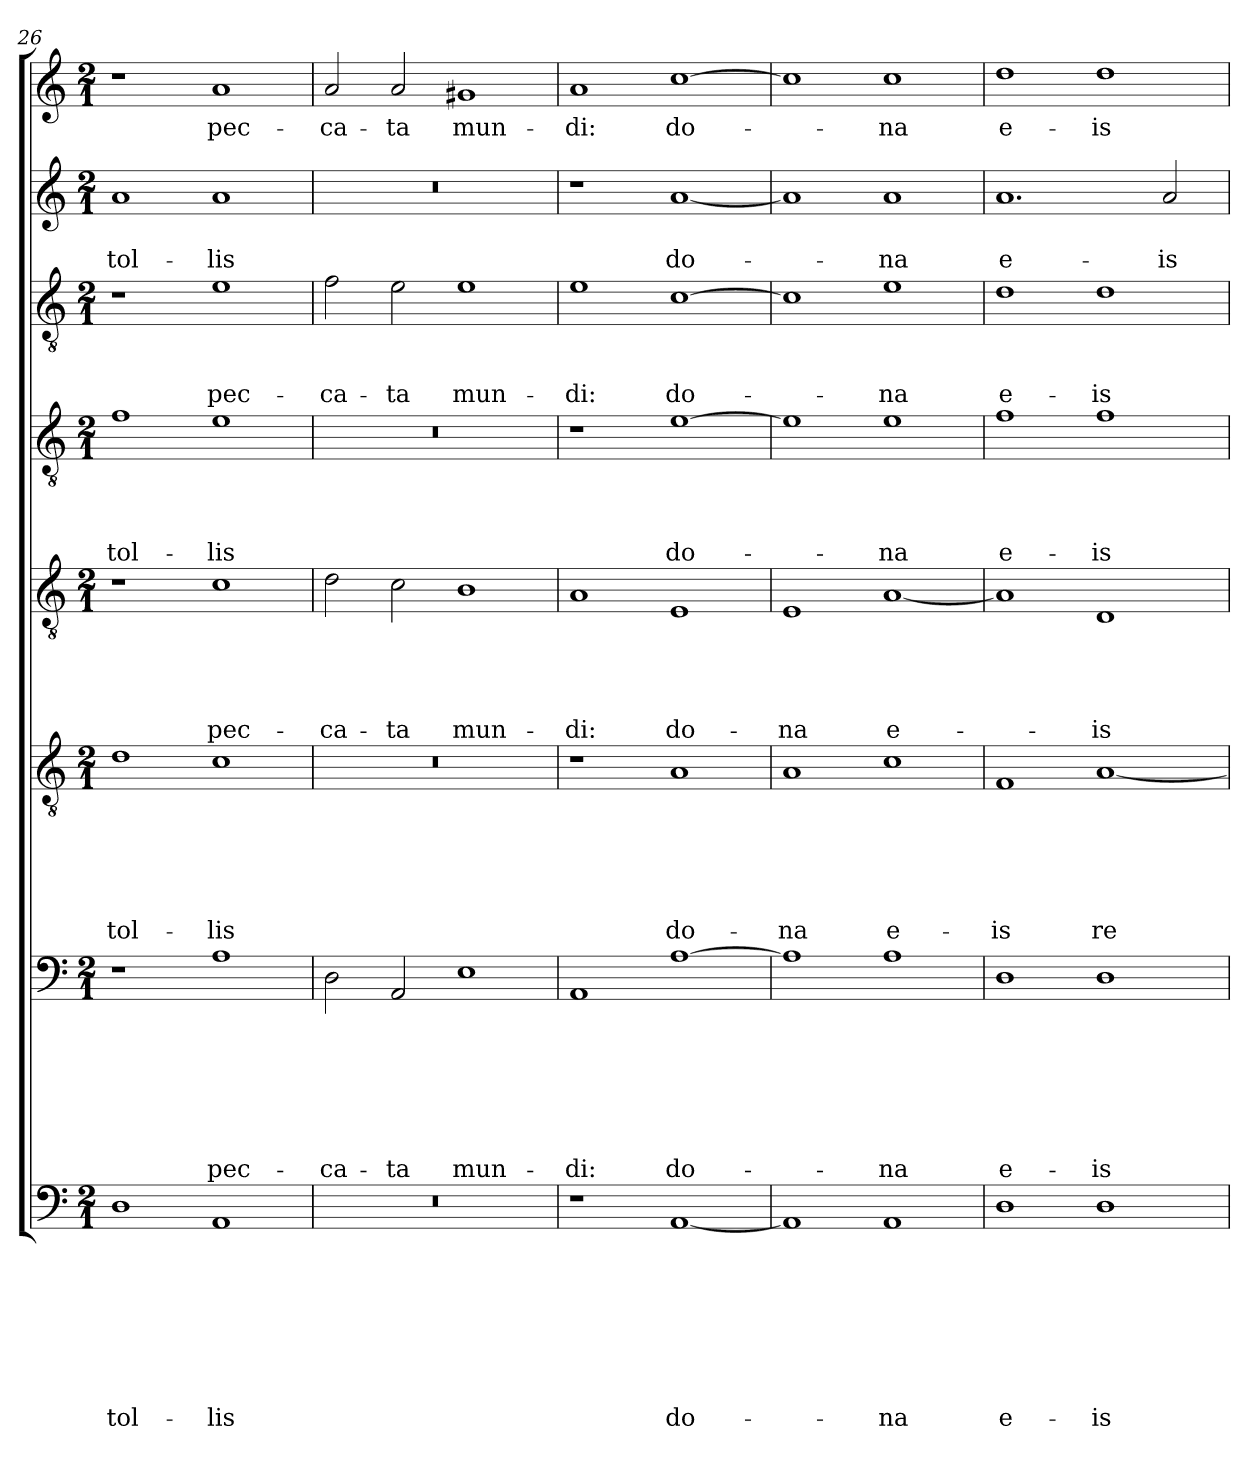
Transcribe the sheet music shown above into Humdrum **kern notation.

**kern	**text	**text	**text	**text	**text	**text	**text	**text	**kern	**text	**text	**text	**text	**text	**text	**text	**kern	**text	**text	**text	**text	**text	**text	**kern	**text	**text	**text	**text	**text	**kern	**text	**text	**text	**text	**kern	**text	**text	**text	**kern	**text	**text	**kern	**text
*part8	*part8	*part8	*part8	*part8	*part8	*part8	*part8	*part8	*part7	*part7	*part7	*part7	*part7	*part7	*part7	*part7	*part6	*part6	*part6	*part6	*part6	*part6	*part6	*part5	*part5	*part5	*part5	*part5	*part5	*part4	*part4	*part4	*part4	*part4	*part3	*part3	*part3	*part3	*part2	*part2	*part2	*part1	*part1
*staff8	*staff8	*staff8	*staff8	*staff8	*staff8	*staff8	*staff8	*staff8	*staff7	*staff7	*staff7	*staff7	*staff7	*staff7	*staff7	*staff7	*staff6	*staff6	*staff6	*staff6	*staff6	*staff6	*staff6	*staff5	*staff5	*staff5	*staff5	*staff5	*staff5	*staff4	*staff4	*staff4	*staff4	*staff4	*staff3	*staff3	*staff3	*staff3	*staff2	*staff2	*staff2	*staff1	*staff1
*clefF4	*	*	*	*	*	*	*	*	*clefF4	*	*	*	*	*	*	*	*clefGv2	*	*	*	*	*	*	*clefGv2	*	*	*	*	*	*clefGv2	*	*	*	*	*clefGv2	*	*	*	*clefG2	*	*	*clefG2	*
*k[]	*	*	*	*	*	*	*	*	*k[]	*	*	*	*	*	*	*	*k[]	*	*	*	*	*	*	*k[]	*	*	*	*	*	*k[]	*	*	*	*	*k[]	*	*	*	*k[]	*	*	*k[]	*
*C:	*	*	*	*	*	*	*	*	*C:	*	*	*	*	*	*	*	*C:	*	*	*	*	*	*	*C:	*	*	*	*	*	*C:	*	*	*	*	*C:	*	*	*	*C:	*	*	*C:	*
*M2/1	*	*	*	*	*	*	*	*	*M2/1	*	*	*	*	*	*	*	*M2/1	*	*	*	*	*	*	*M2/1	*	*	*	*	*	*M2/1	*	*	*	*	*M2/1	*	*	*	*M2/1	*	*	*M2/1	*
=26	=26	=26	=26	=26	=26	=26	=26	=26	=26	=26	=26	=26	=26	=26	=26	=26	=26	=26	=26	=26	=26	=26	=26	=26	=26	=26	=26	=26	=26	=26	=26	=26	=26	=26	=26	=26	=26	=26	=26	=26	=26	=26	=26
!	!	!	!	!	!	!	!	!LO:LY:b	!	!	!	!	!	!	!	!	!	!	!	!	!	!	!LO:LY:b	!	!	!	!	!	!	!	!	!	!	!LO:LY:b	!	!	!	!	!	!	!LO:LY:b	!	!
1D	.	.	.	.	.	.	.	tol-	1r	.	.	.	.	.	.	.	1d	.	.	.	.	.	tol-	1r	.	.	.	.	.	1f	.	.	.	tol-	1r	.	.	.	1a	.	tol-	1r	.
!	!	!	!	!	!	!	!	!LO:LY:b	!	!	!	!	!	!	!	!LO:LY:b	!	!	!	!	!	!	!LO:LY:b	!	!	!	!	!	!LO:LY:b	!	!	!	!	!LO:LY:b	!	!	!	!LO:LY:b	!	!	!LO:LY:b	!	!LO:LY:b
1AA	.	.	.	.	.	.	.	-lis	1A	.	.	.	.	.	.	pec-	1c	.	.	.	.	.	-lis	1c	.	.	.	.	pec-	1e	.	.	.	-lis	1e	.	.	pec-	1a	.	-lis	1a	pec-
=27	=27	=27	=27	=27	=27	=27	=27	=27	=27	=27	=27	=27	=27	=27	=27	=27	=27	=27	=27	=27	=27	=27	=27	=27	=27	=27	=27	=27	=27	=27	=27	=27	=27	=27	=27	=27	=27	=27	=27	=27	=27	=27	=27
!	!	!	!	!	!	!	!	!	!	!	!	!	!	!	!	!LO:LY:b	!	!	!	!	!	!	!	!	!	!	!	!	!LO:LY:b	!	!	!	!	!	!	!	!	!LO:LY:b	!	!	!	!	!LO:LY:b
0r	.	.	.	.	.	.	.	.	2D\	.	.	.	.	.	.	-ca-	0r	.	.	.	.	.	.	2d\	.	.	.	.	-ca-	0r	.	.	.	.	2f\	.	.	-ca-	0r	.	.	2a/	-ca-
!	!	!	!	!	!	!	!	!	!	!	!	!	!	!	!	!LO:LY:b	!	!	!	!	!	!	!	!	!	!	!	!	!LO:LY:b	!	!	!	!	!	!	!	!	!LO:LY:b	!	!	!	!	!LO:LY:b
.	.	.	.	.	.	.	.	.	2AA/	.	.	.	.	.	.	-ta	.	.	.	.	.	.	.	2c\	.	.	.	.	-ta	.	.	.	.	.	2e\	.	.	-ta	.	.	.	2a/	-ta
!	!	!	!	!	!	!	!	!	!	!	!	!	!	!	!	!LO:LY:b	!	!	!	!	!	!	!	!	!	!	!	!	!LO:LY:b	!	!	!	!	!	!	!	!	!LO:LY:b	!	!	!	!	!LO:LY:b
.	.	.	.	.	.	.	.	.	1E	.	.	.	.	.	.	mun-	.	.	.	.	.	.	.	1B	.	.	.	.	mun-	.	.	.	.	.	1e	.	.	mun-	.	.	.	1g#X	mun-
=28	=28	=28	=28	=28	=28	=28	=28	=28	=28	=28	=28	=28	=28	=28	=28	=28	=28	=28	=28	=28	=28	=28	=28	=28	=28	=28	=28	=28	=28	=28	=28	=28	=28	=28	=28	=28	=28	=28	=28	=28	=28	=28	=28
!	!	!	!	!	!	!	!	!	!	!	!	!	!	!	!	!LO:LY:b	!	!	!	!	!	!	!	!	!	!	!	!	!LO:LY:b	!	!	!	!	!	!	!	!	!LO:LY:b	!	!	!	!	!LO:LY:b
1r	.	.	.	.	.	.	.	.	1AA	.	.	.	.	.	.	-di:	1r	.	.	.	.	.	.	1A	.	.	.	.	-di:	1r	.	.	.	.	1e	.	.	-di:	1r	.	.	1a	-di:
!	!	!	!	!	!	!	!	!LO:LY:b	!	!	!	!	!	!	!	!LO:LY:b	!	!	!	!	!	!	!LO:LY:b	!	!	!	!	!	!LO:LY:b	!	!	!	!	!LO:LY:b	!	!	!	!LO:LY:b	!	!	!LO:LY:b	!	!LO:LY:b
[1AA	.	.	.	.	.	.	.	do-	[1A	.	.	.	.	.	.	do-	1A	.	.	.	.	.	do-	1E	.	.	.	.	do-	[1e	.	.	.	do-	[1c	.	.	do-	[1a	.	do-	[1cc	do-
=29	=29	=29	=29	=29	=29	=29	=29	=29	=29	=29	=29	=29	=29	=29	=29	=29	=29	=29	=29	=29	=29	=29	=29	=29	=29	=29	=29	=29	=29	=29	=29	=29	=29	=29	=29	=29	=29	=29	=29	=29	=29	=29	=29
!	!	!	!	!	!	!	!	!	!	!	!	!	!	!	!	!	!	!	!	!	!	!	!LO:LY:b	!	!	!	!	!	!LO:LY:b	!	!	!	!	!	!	!	!	!	!	!	!	!	!
1AA]	.	.	.	.	.	.	.	.	1A]	.	.	.	.	.	.	.	1A	.	.	.	.	.	-na	1E	.	.	.	.	-na	1e]	.	.	.	.	1c]	.	.	.	1a]	.	.	1cc]	.
!	!	!	!	!	!	!	!	!LO:LY:b	!	!	!	!	!	!	!	!LO:LY:b	!	!	!	!	!	!	!LO:LY:b	!	!	!	!	!	!LO:LY:b	!	!	!	!	!LO:LY:b	!	!	!	!LO:LY:b	!	!	!LO:LY:b	!	!LO:LY:b
1AA	.	.	.	.	.	.	.	-na	1A	.	.	.	.	.	.	-na	1c	.	.	.	.	.	e-	[1A	.	.	.	.	e-	1e	.	.	.	-na	1e	.	.	-na	1a	.	-na	1cc	-na
=30	=30	=30	=30	=30	=30	=30	=30	=30	=30	=30	=30	=30	=30	=30	=30	=30	=30	=30	=30	=30	=30	=30	=30	=30	=30	=30	=30	=30	=30	=30	=30	=30	=30	=30	=30	=30	=30	=30	=30	=30	=30	=30	=30
!	!	!	!	!	!	!	!	!LO:LY:b	!	!	!	!	!	!	!	!LO:LY:b	!	!	!	!	!	!	!LO:LY:b	!	!	!	!	!	!	!	!	!	!	!LO:LY:b	!	!	!	!LO:LY:b	!	!	!LO:LY:b	!	!LO:LY:b
1D	.	.	.	.	.	.	.	e-	1D	.	.	.	.	.	.	e-	1F	.	.	.	.	.	-is	1A]	.	.	.	.	.	1f	.	.	.	e-	1d	.	.	e-	1.a	.	e-	1dd	e-
!	!	!	!	!	!	!	!	!LO:LY:b	!	!	!	!	!	!	!	!LO:LY:b	!	!	!	!	!	!	!LO:LY:b	!	!	!	!	!	!LO:LY:b	!	!	!	!	!LO:LY:b	!	!	!	!LO:LY:b	!	!	!	!	!LO:LY:b
1D	.	.	.	.	.	.	.	-is	1D	.	.	.	.	.	.	-is	[1A	.	.	.	.	.	re-	1D	.	.	.	.	-is	1f	.	.	.	-is	1d	.	.	-is	.	.	.	1dd	-is
!	!	!	!	!	!	!	!	!	!	!	!	!	!	!	!	!	!	!	!	!	!	!	!	!	!	!	!	!	!	!	!	!	!	!	!	!	!	!	!	!	!LO:LY:b	!	!
.	.	.	.	.	.	.	.	.	.	.	.	.	.	.	.	.	.	.	.	.	.	.	.	.	.	.	.	.	.	.	.	.	.	.	.	.	.	.	2a/	.	-is	.	.
=	=	=	=	=	=	=	=	=	=	=	=	=	=	=	=	=	=	=	=	=	=	=	=	=	=	=	=	=	=	=	=	=	=	=	=	=	=	=	=	=	=	=	=
*-	*-	*-	*-	*-	*-	*-	*-	*-	*-	*-	*-	*-	*-	*-	*-	*-	*-	*-	*-	*-	*-	*-	*-	*-	*-	*-	*-	*-	*-	*-	*-	*-	*-	*-	*-	*-	*-	*-	*-	*-	*-	*-	*-
